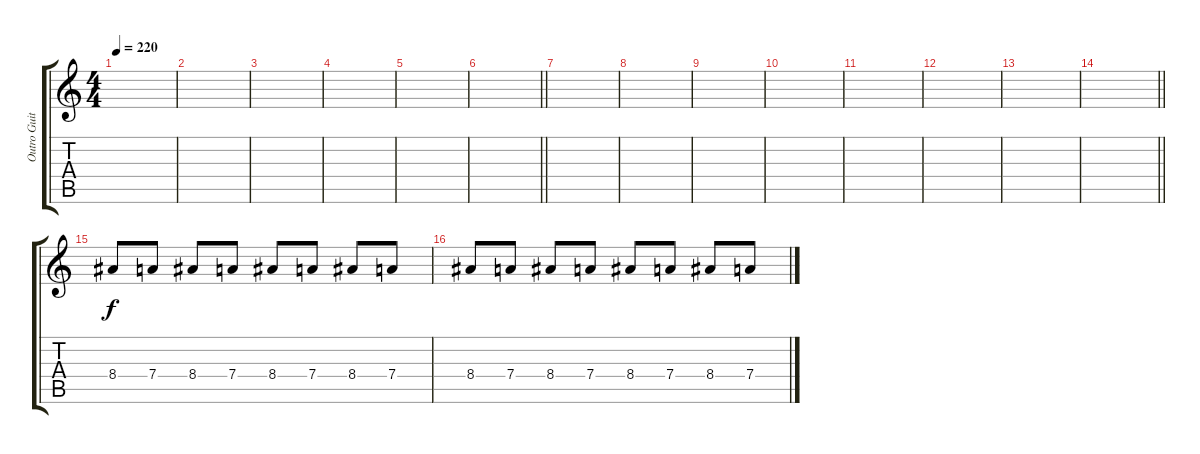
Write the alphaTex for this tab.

\track ("Outro Guitar II" "Outro Guit") {instrument acousticguitarnylon}
\staff {score tabs}
\tuning (E4 B3 G3 D3 A2 D2) {hide}
\ts (4 4)
\tempo 220
\clef g2
\ks c
|
|
|
|
|
\barLineRight lightlight
|
|
|
|
|
|
|
|
\barLineRight lightlight
|
8.4.8{volume 11} 7.4.8 8.4.8 7.4.8 8.4.8 7.4.8 8.4.8 7.4.8 |
8.4.8 7.4.8 8.4.8 7.4.8 8.4.8 7.4.8 8.4.8 7.4.8
